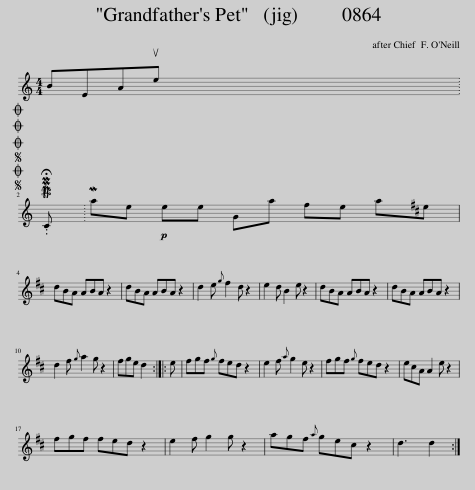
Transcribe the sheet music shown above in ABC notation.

X:1
L:1/8
M:4/4
I:linebreak $
K:C
V:1 treble
V:1
 BEAue x2002 |$SOSOOO .!fermata!PMTC | Mae!p! ee Ga fe ae |$ dBA ABA z2 | dBA ABA z2 | %5
 d2 e{g} ^f2 d z2 | e2 d B2 e z2 | dBA ABA z2 | dBA ABA z2 |$ d2 ^f{g} a2 g z2 | %10
 ^fge d2 :: e | ^fgf{g} fed z2 | e2 ^f{a} g2 e z2 | ^fgf{g} fed z2 | %15
 e^cA A2 e z2 |$ ^fgf fed z2 | e2 ^f g2 g z2 | ag^f{a} ge^c z2 | d3 d2 :| %20
